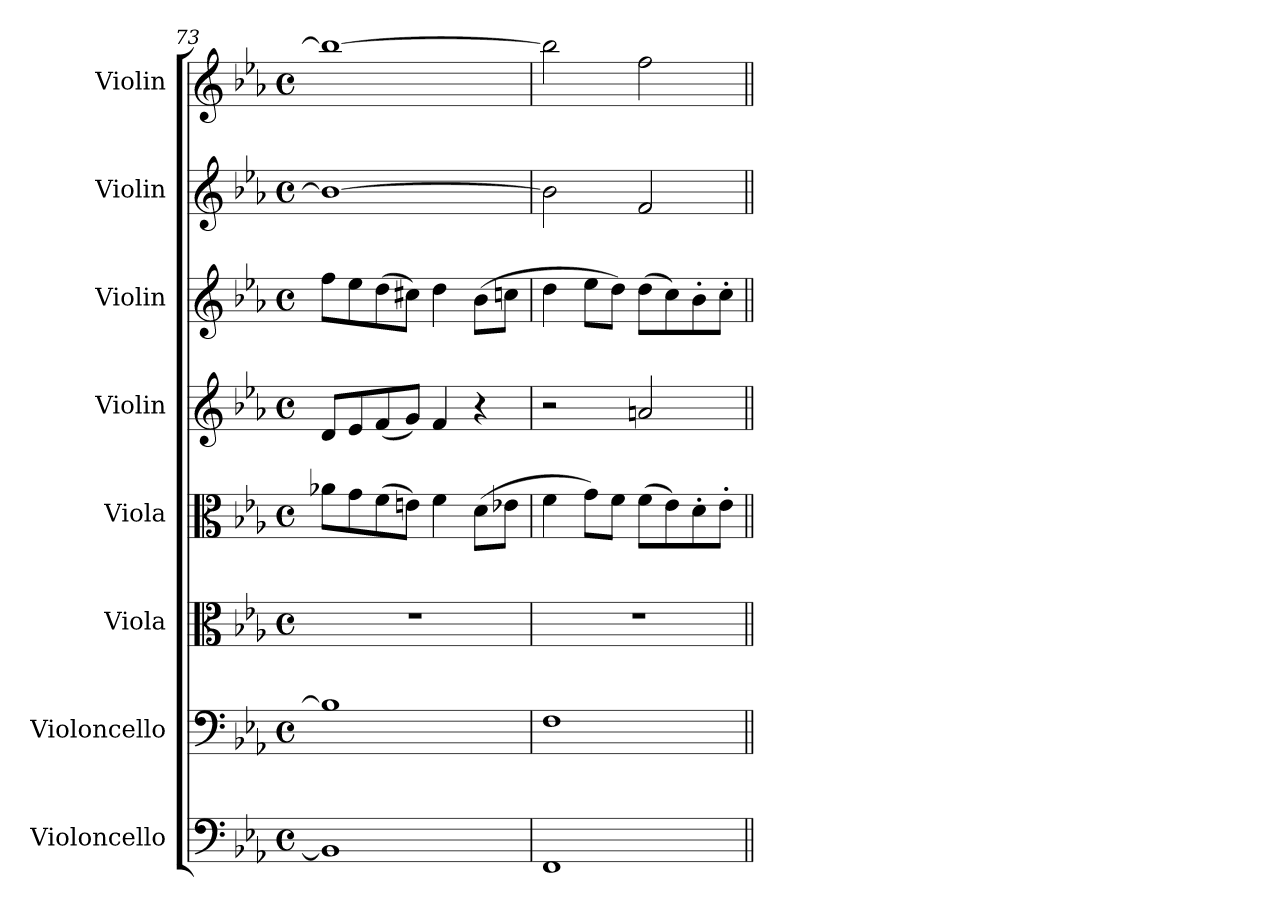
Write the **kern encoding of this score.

**kern	**kern	**kern	**kern	**kern	**kern	**kern	**kern
*part8	*part7	*part6	*part5	*part4	*part3	*part2	*part1
*staff8	*staff7	*staff6	*staff5	*staff4	*staff3	*staff2	*staff1
*I"Violoncello	*I"Violoncello	*I"Viola	*I"Viola	*I"Violin	*I"Violin	*I"Violin	*I"Violin
*I'Vc.	*I'Vc.	*I'Vla.	*I'Vla.	*I'Vln.	*I'Vln.	*I'Vln.	*I'Vln.
*clefF4	*clefF4	*clefC3	*clefC3	*clefG2	*clefG2	*clefG2	*clefG2
*k[b-e-a-]	*k[b-e-a-]	*k[b-e-a-]	*k[b-e-a-]	*k[b-e-a-]	*k[b-e-a-]	*k[b-e-a-]	*k[b-e-a-]
*M4/4	*M4/4	*M4/4	*M4/4	*M4/4	*M4/4	*M4/4	*M4/4
*met(c)	*met(c)	*met(c)	*met(c)	*met(c)	*met(c)	*met(c)	*met(c)
=73	=73	=73	=73	=73	=73	=73	=73
1BB-]	1B-]	1r	8a-X\L	8d/L	8ff\L	1b-_	1bb-_
.	.	.	8g\	8e-/	8ee-\	.	.
.	.	.	(>8f\	(<8f/	(>8dd\	.	.
.	.	.	8en\J)	8g/J)	8cc#X\J)	.	.
.	.	.	4f\	4f/	4dd\	.	.
.	.	.	(>8d\L	4r	(>8b-\L	.	.
.	.	.	8e-X\J	.	8ccn\J	.	.
=74	=74	=74	=74	=74	=74	=74	=74
1FF	1F	1r	4f\	2r	4dd\	2b-\]	2bb-\]
.	.	.	8g\L)	.	8ee-\L	.	.
.	.	.	8f\J	.	8dd\J)	.	.
.	.	.	(>8f\L	2an/	(>8dd\L	2f/	2ff\
.	.	.	8e-\)	.	8cc\)	.	.
.	.	.	8d'\	.	8b-'\	.	.
.	.	.	8e-'\J	.	8cc'\J	.	.
=||	=||	=||	=||	=||	=||	=||	=||
*-	*-	*-	*-	*-	*-	*-	*-
